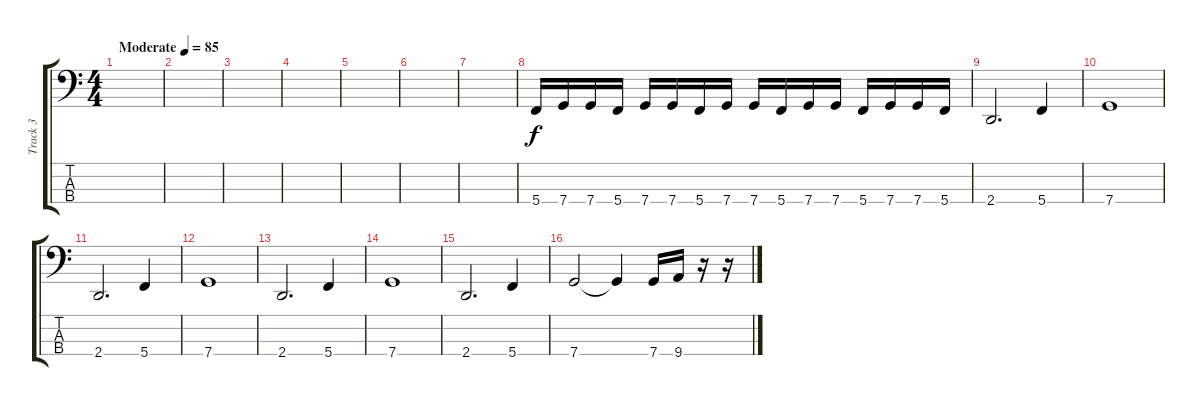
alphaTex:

\track ("Track 3" "Track 3") {instrument electricbassfinger}
\staff {score tabs}
\tuning (F2 C2 G1 C1) {hide}
\ts (4 4)
\tempo (85 "Moderate")
\clef f4
\ks c
|
|
|
|
|
|
|
5.4.16 7.4.16 7.4.16 5.4.16 7.4.16 7.4.16 5.4.16 7.4.16 7.4.16 5.4.16 7.4.16 7.4.16 5.4.16 7.4.16 7.4.16 5.4.16 |
2.4.2{d} 5.4.4 |
7.4.1 |
2.4.2{d} 5.4.4 |
7.4.1 |
2.4.2{d} 5.4.4 |
7.4.1 |
2.4.2{d} 5.4.4 |
7.4.2 7.4{t}.4 7.4.16 9.4.16 r.16 r.16
